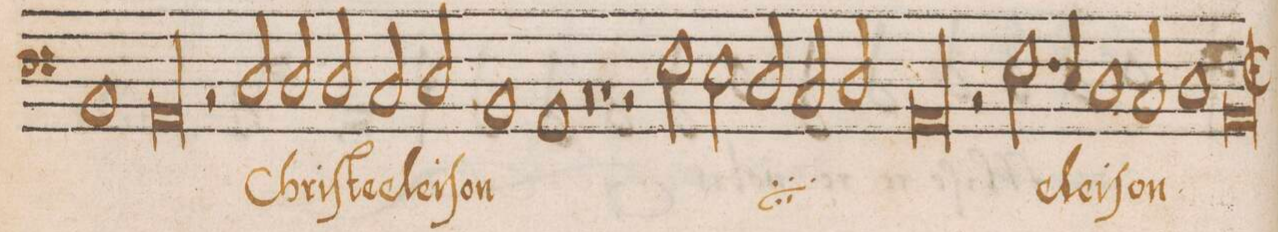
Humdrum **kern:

**kern	**text
*I"BASSVS	*
*clefF4	*
*k[]	*
*met(C|)	*
*M2/1	*
1BB	.
00AA	.
=22-	=22-
=23-	=23-
2rBB	.
2D/	Chri-
=24-	=24-
2D/	-ſte
2D/	e-
2C/	-le-
2D/	-i-
=25-	=25-
1BB	-ſon
1AA	.
=26-	=26-
0rD	.
=27-	=27-
1rD	.
2rBB	.
*	*ij
2F\	Chri-
=28-	=28-
2E\	-ſte
2D/	e-
2C/	-le-
2D/	-i-
=29-	=29-
00AA	-ſon
*	*Xij
=30-	=30-
=31-	=31-
2rBB	.
2.F\	e-
4E/	-le-
1D/	-i-
=32-	=32-
2C/	-ſon
1D	.
=33-	=33-
0AA;>	.
=34-	=34-
*-	*-
